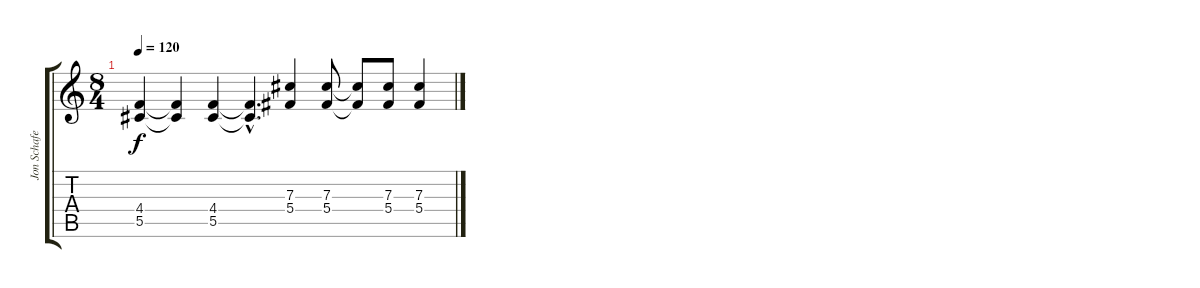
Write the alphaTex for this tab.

\track ("Jon Schafer - Distortion" "Jon Schafe") {instrument distortionguitar}
\staff {score tabs}
\tuning (Eb4 Bb3 Gb3 Db3 Ab2 Eb2) {hide}
\ts (8 4)
\tempo 120
\clef g2
\ks c
(4.4 5.5).4{dy f} (4.4{t} 5.5{t}).4 (4.4 5.5).4 (4.4{hac t} 5.5{hac t}).4{d} (7.3 5.4).4 (7.3 5.4).8 (7.3{t} 5.4{t}).8 (7.3 5.4).8 (7.3 5.4).4
